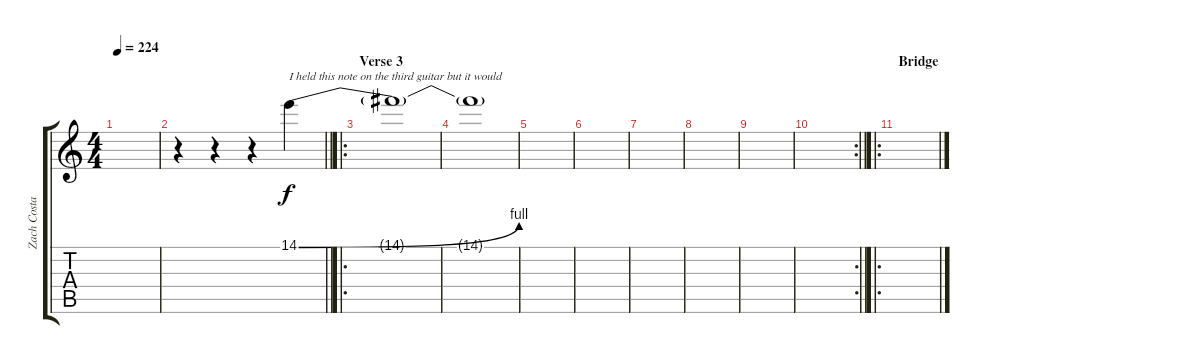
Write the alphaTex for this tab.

\track ("Zach Costa" "Zach Costa") {instrument distortionguitar}
\staff {score tabs}
\tuning (D4 A3 F3 C3 G2 D2) {hide}
\ts (4 4)
\tempo 224
\clef g2
\ks c
|
\barLineRight lightlight
r.4 r.4 r.4 14.1{be (bend 0 0 60 4)}.4{txt "I held this note on the third guitar but it would"} |
\ro
\section ("" "Verse 3")
14.1{t}.1 |
14.1{t}.1 |
|
|
|
|
|
\rc 2
\barLineRight lightlight
|
\ro
\section ("" "Bridge")
